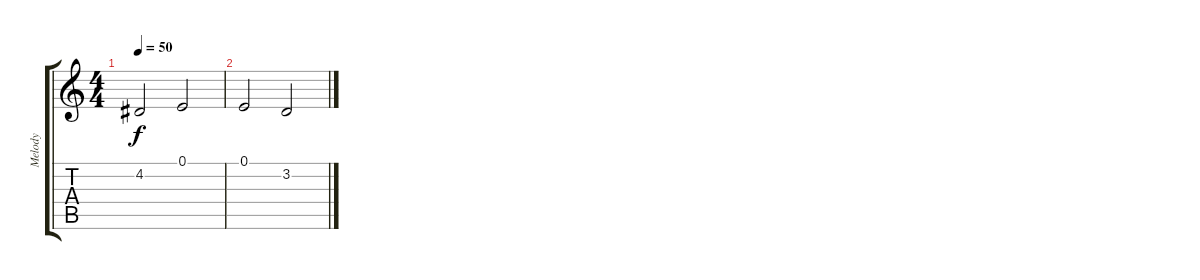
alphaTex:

\track ("Melody" "Melody") {instrument synthstrings2}
\staff {score tabs}
\tuning (E4 B3 G3 D3 A2 E2) {hide}
\ts (4 4)
\tempo 50
\clef g2
\ks c
4.2.2{dy f} 0.1.2 |
0.1.2 3.2.2
